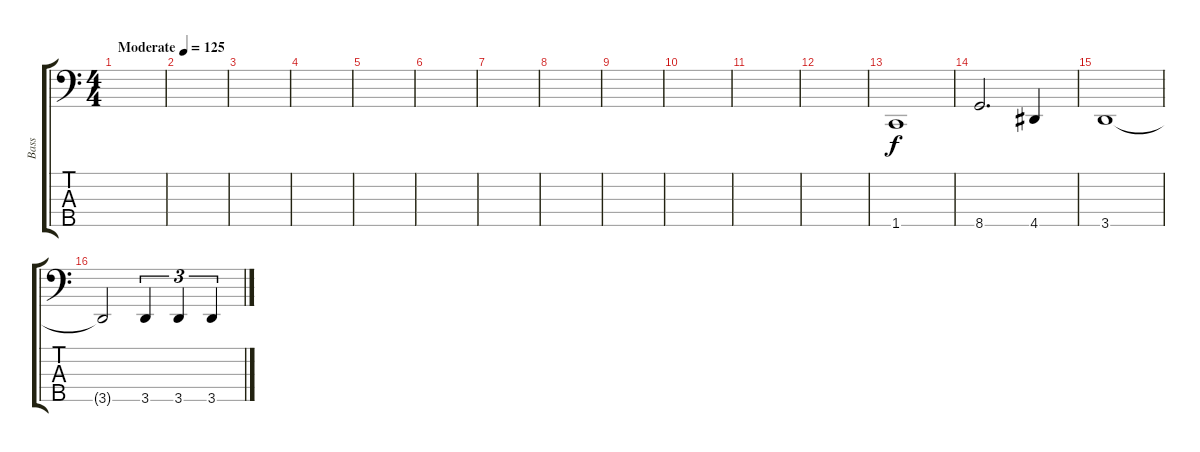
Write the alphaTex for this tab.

\track ("Bass" "Bass") {instrument electricbasspick}
\staff {score tabs}
\tuning (G2 D2 A1 E1 B0) {hide}
\ts (4 4)
\tempo (125 "Moderate")
\clef f4
\ks c
|
|
|
|
|
|
|
|
|
|
|
|
1.5.1 |
8.5.2{d} 4.5.4 |
3.5.1 |
3.5{t}.2 3.5.4{tu (3 2)} 3.5.4{tu (3 2)} 3.5.4{tu (3 2)}
